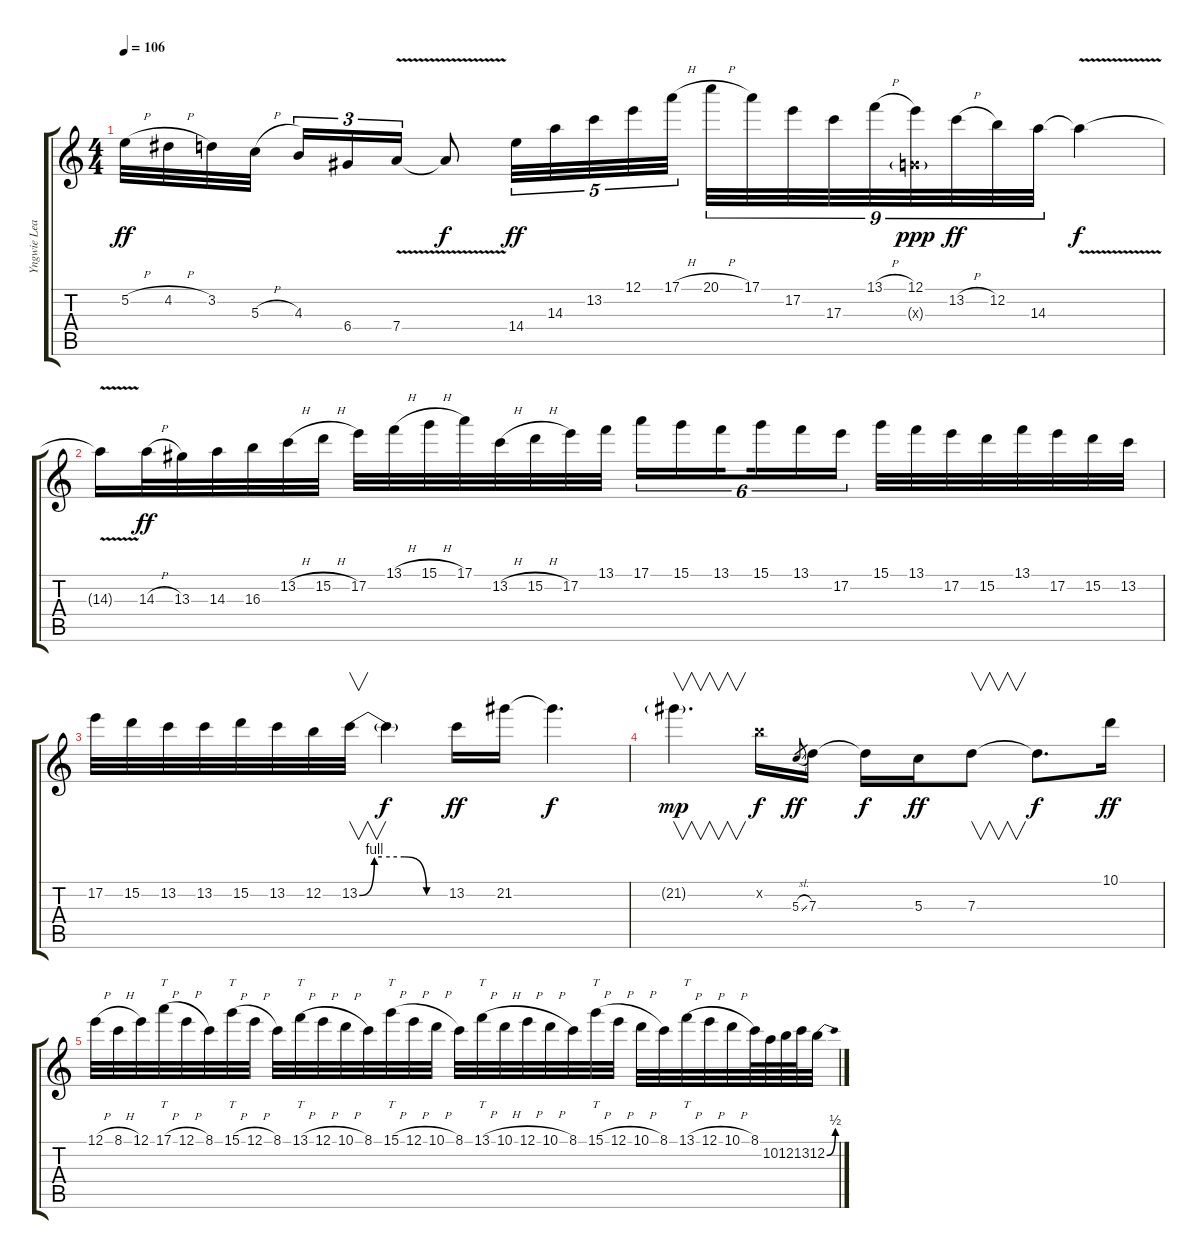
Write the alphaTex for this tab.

\track ("Yngwie Lead" "Yngwie Lea") {instrument overdrivenguitar}
\staff {score tabs}
\tuning (E4 B3 G3 D3 A2 E2) {hide}
\ts (4 4)
\tempo 106
\clef g2
\ks c
5.2{h}.32{dy ff} 4.2{h}.32 3.2.32 5.3{h}.32{beam splitsecondary} 4.3.16{tu (3 2)} 6.4.16{tu (3 2)} 7.4{v}.16{tu (3 2)} 7.4{t}.8{dy f} 14.4.32{tu (5 4) dy ff} 14.3.32{tu (5 4)} 13.2.32{tu (5 4)} 12.1.32{tu (5 4)} 17.1{h}.32{tu (5 4)} 20.1{h}.32{tu (9 8)} 17.1.32{tu (9 8)} 17.2.32{tu (9 8)} 17.3.32{tu (9 8)} 13.1{h}.32{tu (9 8)} (12.1 0.3{g x}).32{tu (9 8) dy ppp} 13.2{h}.32{tu (9 8) dy ff} 12.2.32{tu (9 8)} 14.3.32{tu (9 8)} 14.3{v t}.4{dy f} |
14.3{t}.16 14.3{h}.32{dy ff} 13.3.32 14.3.32 16.3.32 13.2{h}.32 15.2{h}.32 17.2.32 13.1{h}.32 15.1{h}.32 17.1.32 13.2{h}.32 15.2{h}.32 17.2.32 13.1.32 17.1.16{tu (6 4)} 15.1.16{tu (6 4)} 13.1.16{tu (6 4) beam splitsecondary} 15.1.16{tu (6 4)} 13.1.16{tu (6 4)} 17.2.16{tu (6 4)} 15.1.32 13.1.32 17.2.32 15.2.32 13.1.32 17.2.32 15.2.32 13.2.32 |
17.2.32{volume 6} 15.2.32 13.2.32 13.2.32 15.2.32 13.2.32 12.2.32 13.2{be (custom 0 0 10 4 15 4 30 4 45 0 60 0)}.32{v} 13.2{t}.4{dy f} 13.2.16{dy ff} 21.2.16 21.2{t}.4{d dy f} |
21.2{g}.4{v d dy mp volume 0} 12.2{x}.16{dy f} 5.3{sl}.8{gr dy ff} 7.3.16 7.3{t}.16{dy f} 5.3.16{dy ff} 7.3.8{v} 7.3{t}.8{d dy f} 10.1.16{dy ff} |
12.1{h}.32 8.1{h}.32 12.1.32 17.1{h}.32{tt} 12.1{h}.32 8.1.32 15.1{h}.32{tt} 12.1{h}.32 8.1.32 13.1{h}.32{tt} 12.1{h}.32 10.1{h}.32 8.1.32 15.1{h}.32{tt} 12.1{h}.32 10.1{h}.32 8.1.32 13.1{h}.32{tt} 10.1{h}.32 12.1{h}.32 10.1{h}.32 8.1.32 15.1{h}.32{tt} 12.1{h}.32 10.1{h}.32 8.1.32 13.1{h}.32{tt} 12.1{h}.32 10.1{h}.32 8.1.64 10.2.64 12.2.64 13.2.64 12.2{be (bend 0 0 60 2)}.32
